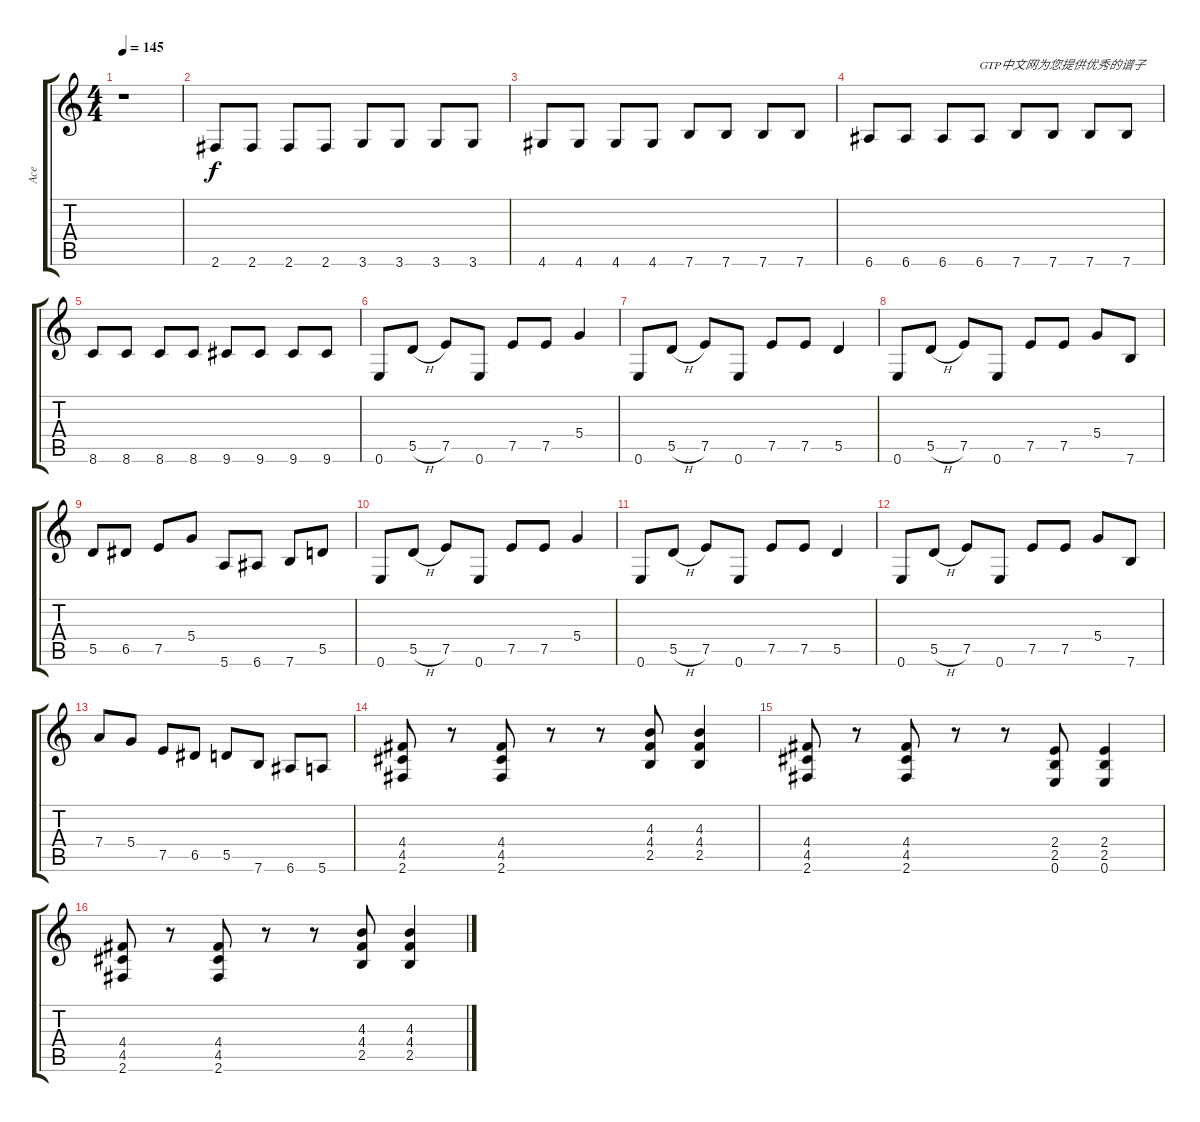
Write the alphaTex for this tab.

\track ("Ace" "Ace") {instrument distortionguitar}
\staff {score tabs}
\tuning (E4 B3 G3 D3 A2 E2) {hide}
\ts (4 4)
\tempo 145
\clef g2
\ks c
r.1{dy f instrument distortionguitar} |
2.6.8 2.6.8 2.6.8 2.6.8 3.6.8 3.6.8 3.6.8 3.6.8 |
4.6.8 4.6.8 4.6.8 4.6.8 7.6.8 7.6.8 7.6.8 7.6.8 |
6.6.8 6.6.8 6.6.8 6.6.8{txt "GTP中文网为您提供优秀的谱子"} 7.6.8 7.6.8 7.6.8 7.6.8 |
8.6.8 8.6.8 8.6.8 8.6.8 9.6.8 9.6.8 9.6.8 9.6.8 |
0.6.8 5.5{h}.8 7.5.8 0.6.8 7.5.8 7.5.8 5.4.4 |
0.6.8 5.5{h}.8 7.5.8 0.6.8 7.5.8 7.5.8 5.5.4 |
0.6.8 5.5{h}.8 7.5.8 0.6.8 7.5.8 7.5.8 5.4.8 7.6.8 |
5.5.8 6.5.8 7.5.8 5.4.8 5.6.8 6.6.8 7.6.8 5.5.8 |
0.6.8 5.5{h}.8 7.5.8 0.6.8 7.5.8 7.5.8 5.4.4 |
0.6.8 5.5{h}.8 7.5.8 0.6.8 7.5.8 7.5.8 5.5.4 |
0.6.8 5.5{h}.8 7.5.8 0.6.8 7.5.8 7.5.8 5.4.8 7.6.8 |
7.4.8 5.4.8 7.5.8 6.5.8 5.5.8 7.6.8 6.6.8 5.6.8 |
(4.4 4.5 2.6).8 r.8 (4.4 4.5 2.6).8 r.8 r.8 (4.3 4.4 2.5).8 (4.3 4.4 2.5).4 |
(4.4 4.5 2.6).8 r.8 (4.4 4.5 2.6).8 r.8 r.8 (2.4 2.5 0.6).8 (2.4 2.5 0.6).4 |
(4.4 4.5 2.6).8 r.8 (4.4 4.5 2.6).8 r.8 r.8 (4.3 4.4 2.5).8 (4.3 4.4 2.5).4
